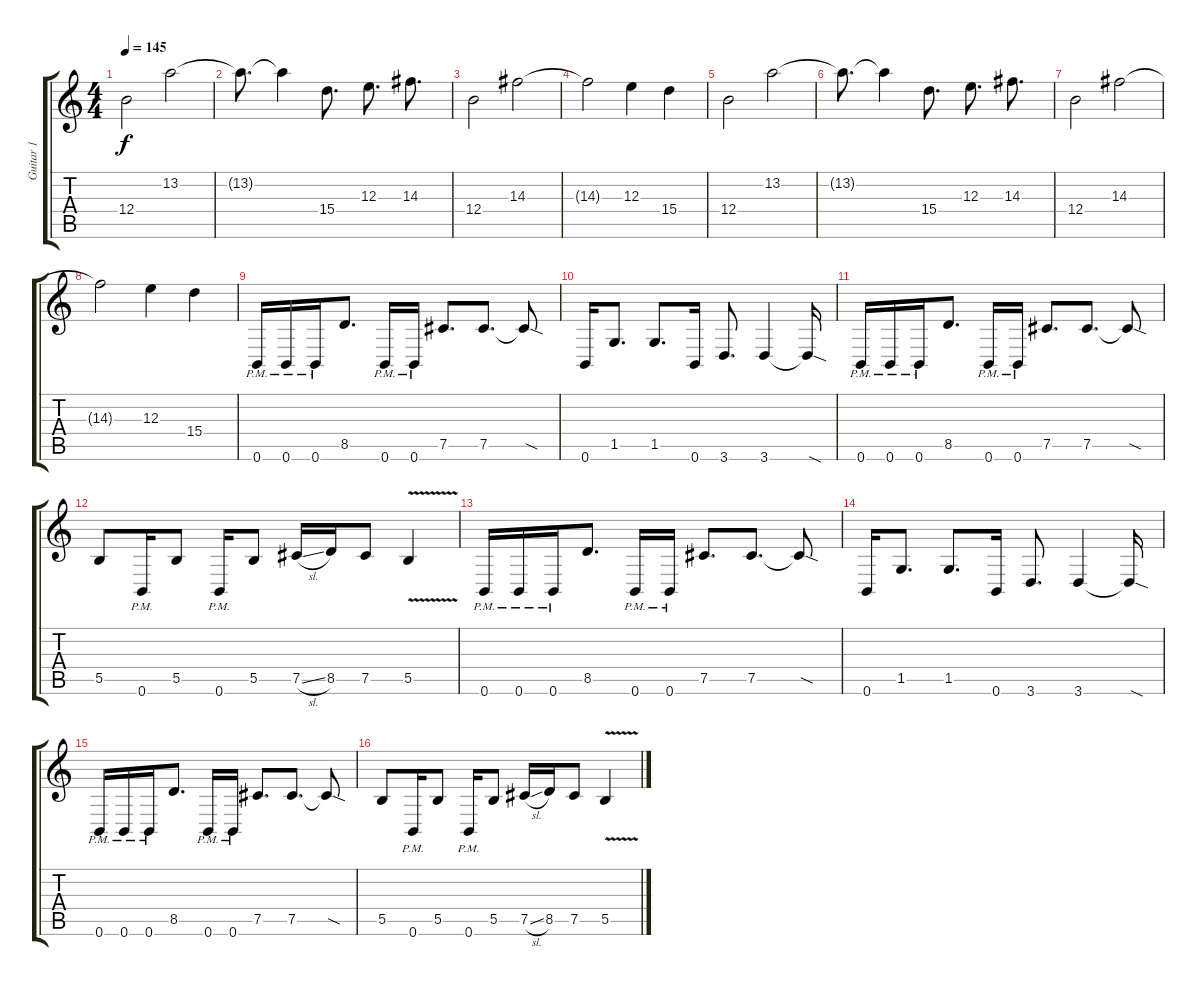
\track ("Guitar 1" "Guitar 1") {instrument distortionguitar}
\staff {score tabs}
\tuning (Db4 Ab3 E3 B2 Gb2 B1) {hide}
\ts (4 4)
\tempo 145
\clef g2
\ks c
12.4.2{dy f} 13.2.2 |
13.2{t}.8{d} 13.2{t}.4 15.4.8{d} 12.3.8{d} 14.3.8{d} |
12.4.2 14.3.2 |
14.3{t}.2 12.3.4 15.4.4 |
12.4.2 13.2.2 |
13.2{t}.8{d} 13.2{t}.4 15.4.8{d} 12.3.8{d} 14.3.8{d} |
12.4.2 14.3.2 |
14.3{t}.2 12.3.4 15.4.4 |
0.6{pm}.16{balance 0} 0.6{pm}.16 0.6{pm}.16 8.5.8{d} 0.6{pm}.16 0.6{pm}.16 7.5.8{d} 7.5.8{d} 7.5{sod t}.8 |
0.6.16 1.5.8{d} 1.5.8{d} 0.6.16 3.6.8{d} 3.6.4 3.6{sod t}.16 |
0.6{pm}.16 0.6{pm}.16 0.6{pm}.16 8.5.8{d} 0.6{pm}.16 0.6{pm}.16 7.5.8{d} 7.5.8{d} 7.5{sod t}.8 |
5.5.8 0.6{pm}.16 5.5.8 0.6{pm}.16 5.5.8 7.5{sl}.16 8.5.16 7.5.8 5.5{v}.4 |
0.6{pm}.16 0.6{pm}.16 0.6{pm}.16 8.5.8{d} 0.6{pm}.16 0.6{pm}.16 7.5.8{d} 7.5.8{d} 7.5{sod t}.8 |
0.6.16 1.5.8{d} 1.5.8{d} 0.6.16 3.6.8{d} 3.6.4 3.6{sod t}.16 |
0.6{pm}.16 0.6{pm}.16 0.6{pm}.16 8.5.8{d} 0.6{pm}.16 0.6{pm}.16 7.5.8{d} 7.5.8{d} 7.5{sod t}.8 |
5.5.8 0.6{pm}.16 5.5.8 0.6{pm}.16 5.5.8 7.5{sl}.16 8.5.16 7.5.8 5.5{v}.4
